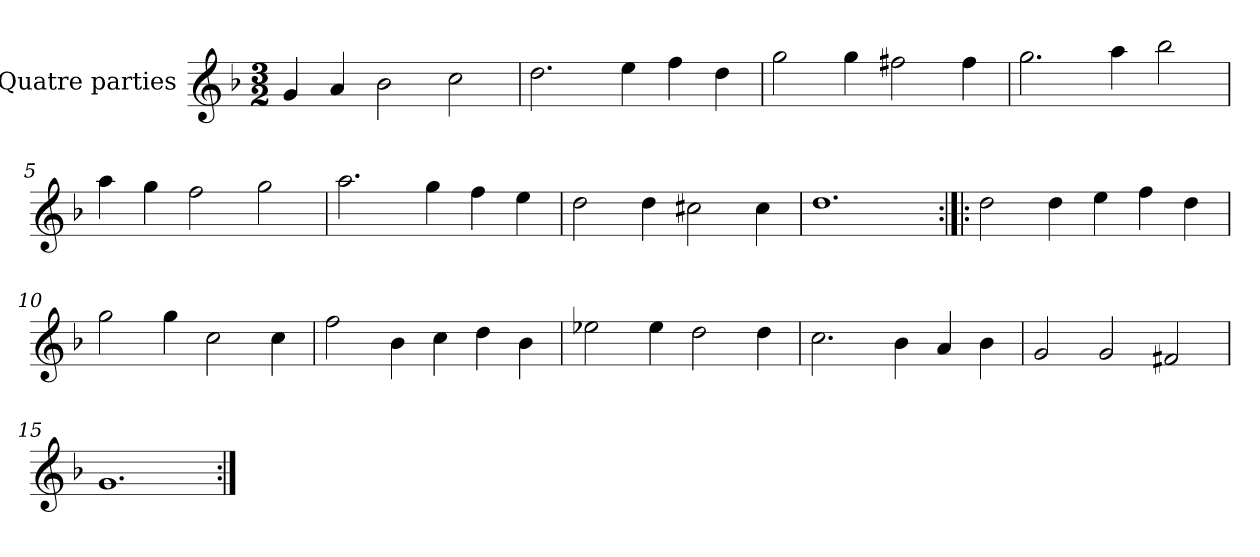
**kern
*part1
*staff1
*I"Quatre parties
*clefG2
*k[b-]
*M3/2
*MM180
=1
4g/
4a/
2b-\
2cc\
=2
2.dd\
4ee\
4ff\
4dd\
=3
2gg\
4gg\
2ff#X\
4ff#\
=4
2.gg\
4aa\
2bb-\
=5
4aa\
4gg\
2ff\
2gg\
=6
2.aa\
4gg\
4ff\
4ee\
=7
2dd\
4dd\
2cc#X\
4cc#\
=8
1.dd
=9:|!|:
2dd\
4dd\
4ee\
4ff\
4dd\
=10
2gg\
4gg\
2cc\
4cc\
=11
2ff\
4b-\
4cc\
4dd\
4b-\
=12
2ee-X\
4ee-\
2dd\
4dd\
=13
2.cc\
4b-\
4a/
4b-\
=14
2g/
2g/
2f#X/
=15
1.g
=:|!
*-
